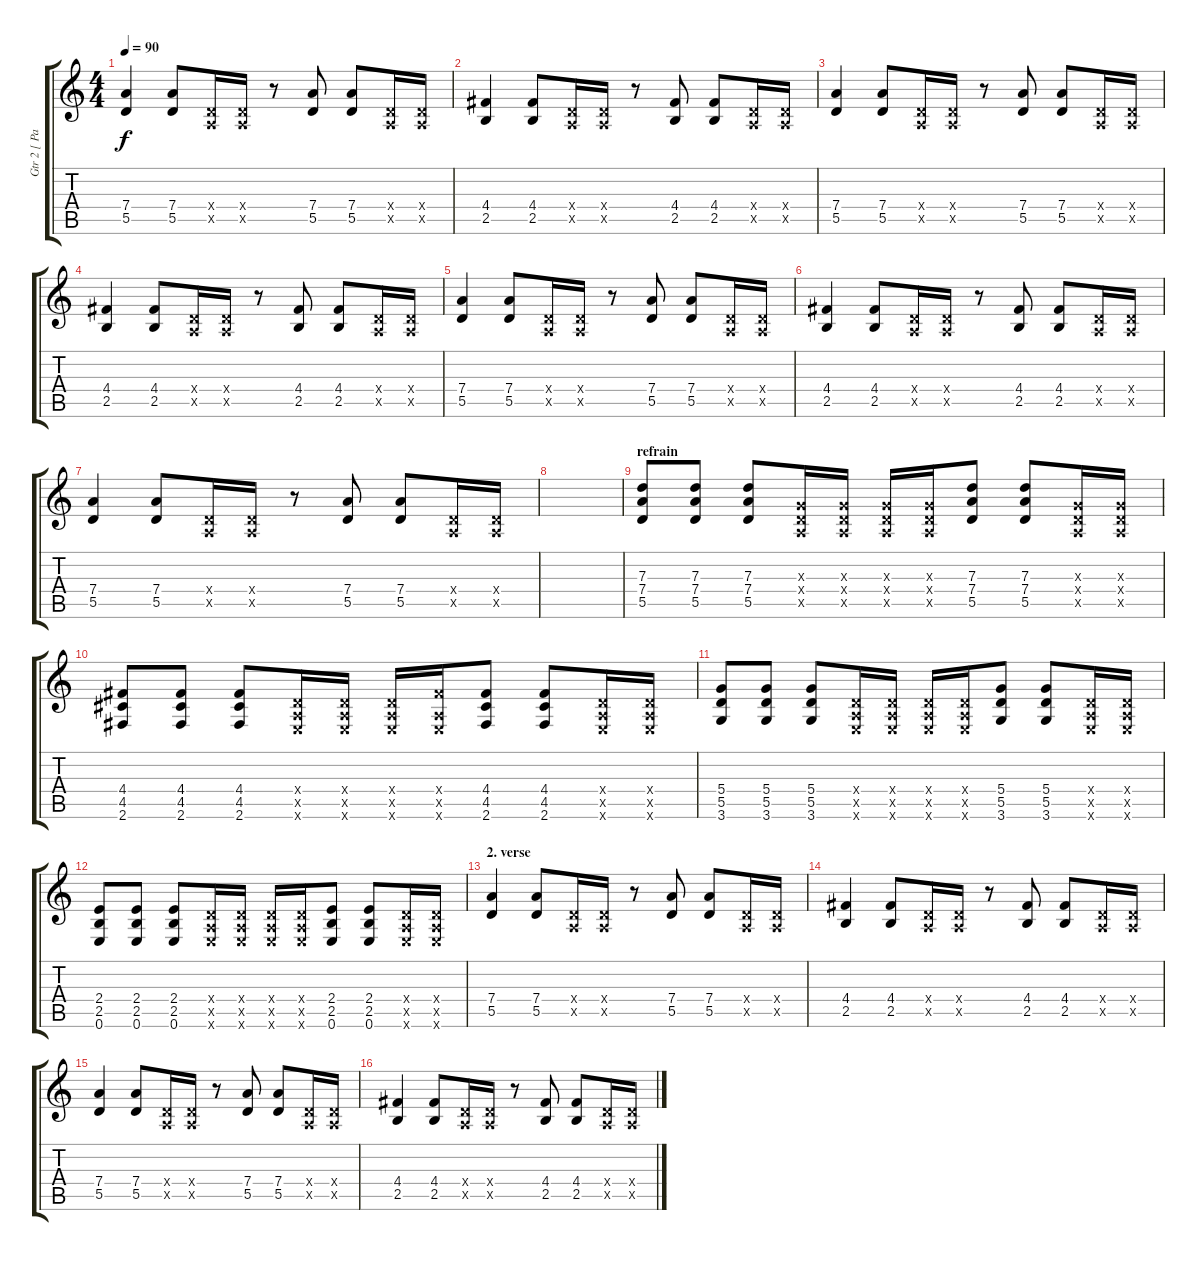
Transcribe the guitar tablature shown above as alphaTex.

\track ("Gtr 2 [ Paul Landers ]" "Gtr 2 [ Pa") {instrument acousticguitarnylon}
\staff {score tabs}
\tuning (E4 B3 G3 D3 A2 E2) {hide}
\ts (4 4)
\tempo 90
\clef g2
\ks c
(7.4 5.5).4{dy f volume 12} (7.4 5.5).8 (0.4{x} 0.5{x}).16 (0.4{x} 0.5{x}).16 r.8 (7.4 5.5).8 (7.4 5.5).8 (0.4{x} 0.5{x}).16 (0.4{x} 0.5{x}).16 |
(4.4 2.5).4 (4.4 2.5).8 (0.4{x} 0.5{x}).16 (0.4{x} 0.5{x}).16 r.8 (4.4 2.5).8 (4.4 2.5).8 (0.4{x} 0.5{x}).16 (0.4{x} 0.5{x}).16 |
(7.4 5.5).4 (7.4 5.5).8 (0.4{x} 0.5{x}).16 (0.4{x} 0.5{x}).16 r.8 (7.4 5.5).8 (7.4 5.5).8 (0.4{x} 0.5{x}).16 (0.4{x} 0.5{x}).16 |
(4.4 2.5).4 (4.4 2.5).8 (0.4{x} 0.5{x}).16 (0.4{x} 0.5{x}).16 r.8 (4.4 2.5).8 (4.4 2.5).8 (0.4{x} 0.5{x}).16 (0.4{x} 0.5{x}).16 |
(7.4 5.5).4 (7.4 5.5).8 (0.4{x} 0.5{x}).16 (0.4{x} 0.5{x}).16 r.8 (7.4 5.5).8 (7.4 5.5).8 (0.4{x} 0.5{x}).16 (0.4{x} 0.5{x}).16 |
(4.4 2.5).4 (4.4 2.5).8 (0.4{x} 0.5{x}).16 (0.4{x} 0.5{x}).16 r.8 (4.4 2.5).8 (4.4 2.5).8 (0.4{x} 0.5{x}).16 (0.4{x} 0.5{x}).16 |
(7.4 5.5).4 (7.4 5.5).8 (0.4{x} 0.5{x}).16 (0.4{x} 0.5{x}).16 r.8 (7.4 5.5).8 (7.4 5.5).8 (0.4{x} 0.5{x}).16 (0.4{x} 0.5{x}).16 |
|
\section ("" "refrain")
(7.3 7.4 5.5).8{volume 9} (7.3 7.4 5.5).8 (7.3 7.4 5.5).8 (0.3{x} 0.4{x} 0.5{x}).16 (0.3{x} 0.4{x} 0.5{x}).16 (0.3{x} 0.4{x} 0.5{x}).16 (0.3{x} 0.4{x} 0.5{x}).16 (7.3 7.4 5.5).8 (7.3 7.4 5.5).8 (0.3{x} 0.4{x} 0.5{x}).16 (0.3{x} 0.4{x} 0.5{x}).16 |
(4.4 4.5 2.6).8 (4.4 4.5 2.6).8 (4.4 4.5 2.6).8 (0.4{x} 0.5{x} 0.6{x}).16 (0.4{x} 0.5{x} 0.6{x}).16 (0.4{x} 0.5{x} 0.6{x}).16 (4.4{x} 0.5{x} 0.6{x}).16 (4.4 4.5 2.6).8 (4.4 4.5 2.6).8 (0.4{x} 0.5{x} 0.6{x}).16 (0.4{x} 0.5{x} 0.6{x}).16 |
(5.4 5.5 3.6).8 (5.4 5.5 3.6).8 (5.4 5.5 3.6).8 (0.4{x} 0.5{x} 0.6{x}).16 (0.4{x} 0.5{x} 0.6{x}).16 (0.4{x} 0.5{x} 0.6{x}).16 (0.4{x} 0.5{x} 0.6{x}).16 (5.4 5.5 3.6).8 (5.4 5.5 3.6).8 (0.4{x} 0.5{x} 0.6{x}).16 (0.4{x} 0.5{x} 0.6{x}).16 |
(2.4 2.5 0.6).8 (2.4 2.5 0.6).8 (2.4 2.5 0.6).8 (0.4{x} 0.5{x} 0.6{x}).16 (0.4{x} 0.5{x} 0.6{x}).16 (0.4{x} 0.5{x} 0.6{x}).16 (0.4{x} 0.5{x} 0.6{x}).16 (2.4 2.5 0.6).8 (2.4 2.5 0.6).8 (0.4{x} 0.5{x} 0.6{x}).16 (0.4{x} 0.5{x} 0.6{x}).16 |
\section ("" "2. verse")
(7.4 5.5).4{volume 12} (7.4 5.5).8 (0.4{x} 0.5{x}).16 (0.4{x} 0.5{x}).16 r.8 (7.4 5.5).8 (7.4 5.5).8 (0.4{x} 0.5{x}).16 (0.4{x} 0.5{x}).16 |
(4.4 2.5).4 (4.4 2.5).8 (0.4{x} 0.5{x}).16 (0.4{x} 0.5{x}).16 r.8 (4.4 2.5).8 (4.4 2.5).8 (0.4{x} 0.5{x}).16 (0.4{x} 0.5{x}).16 |
(7.4 5.5).4 (7.4 5.5).8 (0.4{x} 0.5{x}).16 (0.4{x} 0.5{x}).16 r.8 (7.4 5.5).8 (7.4 5.5).8 (0.4{x} 0.5{x}).16 (0.4{x} 0.5{x}).16 |
(4.4 2.5).4 (4.4 2.5).8 (0.4{x} 0.5{x}).16 (0.4{x} 0.5{x}).16 r.8 (4.4 2.5).8 (4.4 2.5).8 (0.4{x} 0.5{x}).16 (0.4{x} 0.5{x}).16
